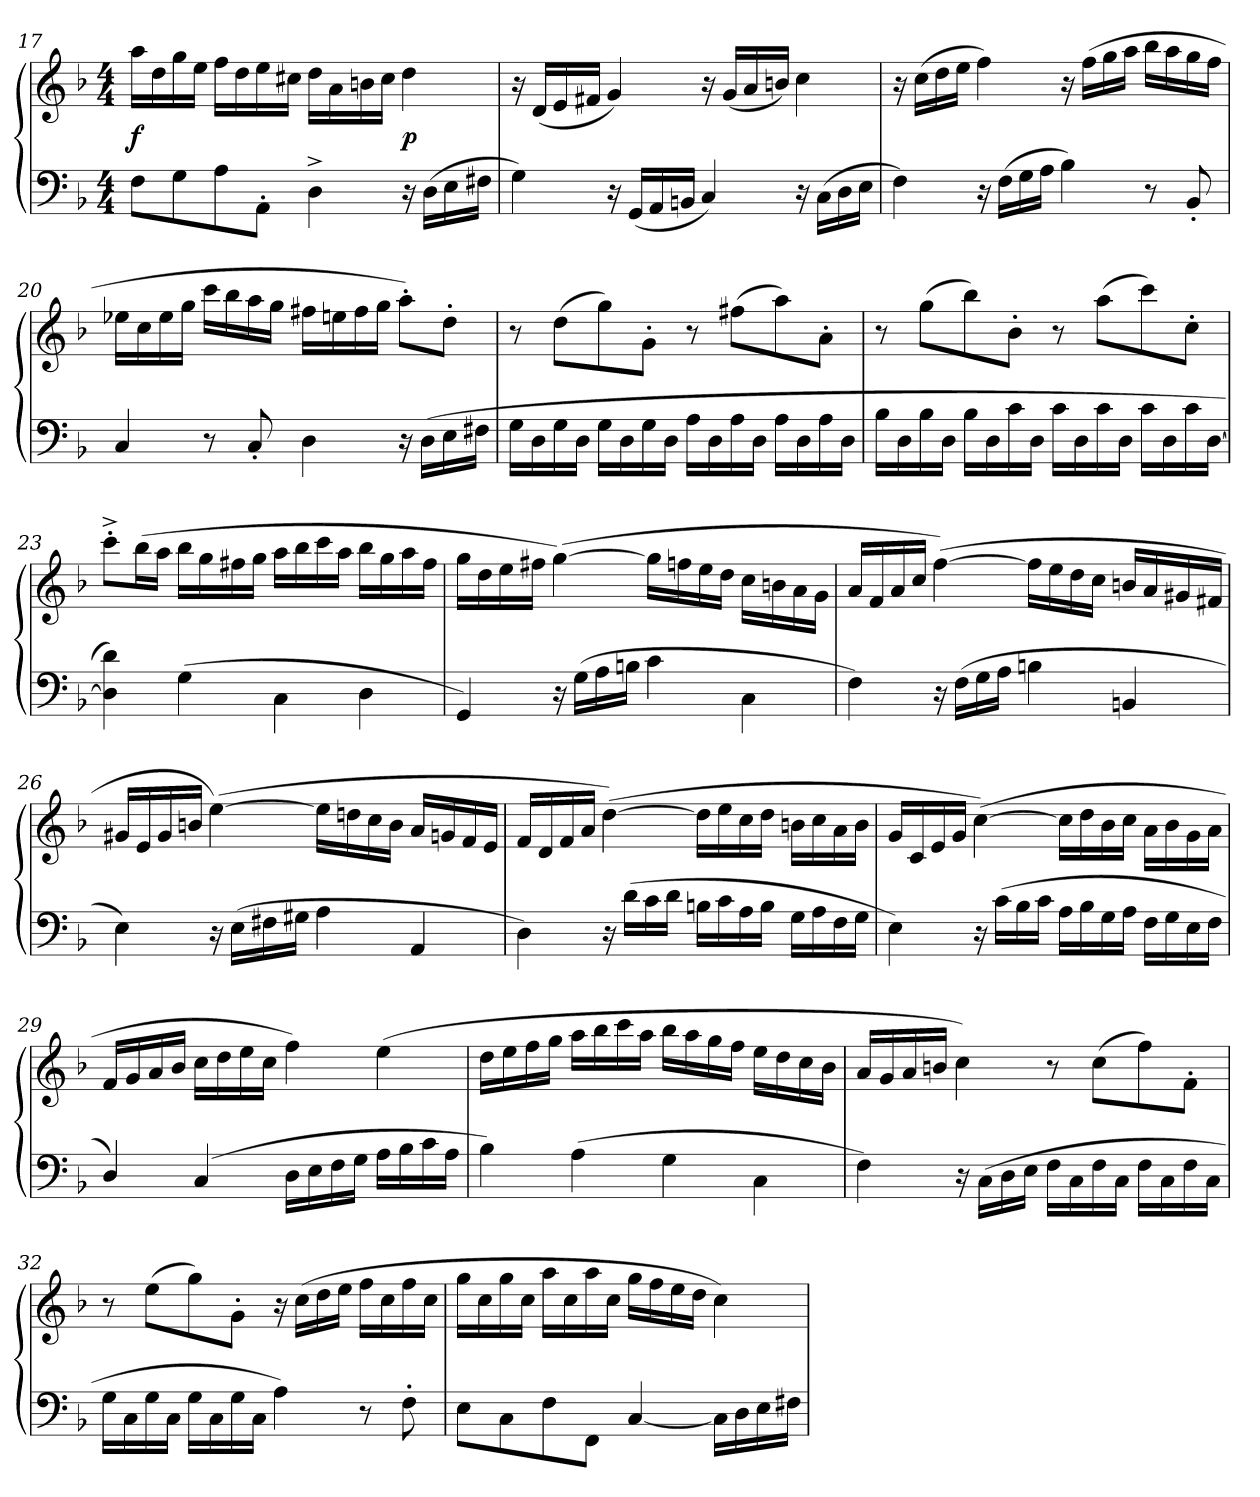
**kern	**kern	**dynam
*part1	*part1	*part1
*staff2	*staff1	*staff1/2
*clefF4	*clefG2	*
*k[b-]	*k[b-]	*
*F:	*F:	*
*M4/4	*M4/4	*
=17	=17	=17
8F\L	16aa\LL	f
.	16dd\	.
8G\	16gg\	.
.	16ee\JJ	.
8A\	16ff\LL	.
.	16dd\	.
8AA'\J	16ee\	.
.	16cc#X\JJ	.
4D^\	16dd\LL	.
.	16a\	.
.	16bn\	.
.	16cc#\JJ	.
16r	4dd\	p
(16D\LL	.	.
16E\	.	.
16F#X\JJ	.	.
=18	=18	=18
4G\)	16r	.
.	(16d/LL	.
.	16e/	.
.	16f#X/JJ	.
16r	4g/)	.
(16GG/LL	.	.
16AA/	.	.
16BBn/JJ	.	.
4C/)	16r	.
.	(16g/LL	.
.	16a/	.
.	16bn/JJ)	.
16r	4cc\	.
(16C\LL	.	.
16D\	.	.
16E\JJ	.	.
=19	=19	=19
4F\)	16r	.
.	(16cc\LL	.
.	16dd\	.
.	16ee\JJ	.
16r	4ff\)	.
(16F\LL	.	.
16G\	.	.
16A\JJ	.	.
4B-\)	16r	.
.	(16ff\LL	.
.	16gg\	.
.	16aa\JJ	.
8r	16bb-\LL	.
.	16aa\	.
8BB-'/	16gg\	.
.	16ff\JJ	.
=20	=20	=20
4C/	16ee-X\LL	.
.	16cc\	.
.	16ee-\	.
.	16gg\JJ	.
8r	16ccc\LL	.
.	16bb-\	.
8C'/	16aa\	.
.	16gg\JJ	.
4D\	16ff#X\LL	.
.	16een\	.
.	16ff#\	.
.	16gg\JJ	.
16r	8aa'\L)	.
(16D\LL	.	.
16E\	8dd'\J	.
16F#X\JJ	.	.
=21	=21	=21
16G\LL	8r	.
16D\	.	.
16G\	(8dd\L	.
16D\JJ	.	.
16G\LL	8gg\)	.
16D\	.	.
16G\	8g'\J	.
16D\JJ	.	.
16A\LL	8r	.
16D\	.	.
16A\	(8ff#X\L	.
16D\JJ	.	.
16A\LL	8aa\)	.
16D\	.	.
16A\	8a'\J	.
16D\JJ	.	.
=22	=22	=22
16B-\LL	8r	.
16D\	.	.
16B-\	(8gg\L	.
16D\JJ	.	.
16B-\LL	8bb-\)	.
16D\	.	.
16c\	8b-'\J	.
16D\JJ	.	.
16c\LL	8r	.
16D\	.	.
16c\	(8aa\L	.
16D\JJ	.	.
16c\LL	8ccc\)	.
16D\	.	.
16c\	8cc'\J	.
[16D\JJ	.	.
=23	=23	=23
4D]\ 4d\)	8ccc'^\L	.
.	(16bb-\L	.
.	16aa\JJ	.
(4G\	16bb-\LL	.
.	16gg\	.
.	16ff#X\	.
.	16gg\JJ	.
4C\	16aa\LL	.
.	16bb-\	.
.	16ccc\	.
.	16aa\JJ	.
4D\	16bb-\LL	.
.	16gg\	.
.	16aa\	.
.	16ff#\JJ	.
=24	=24	=24
4GG/)	16gg\LL	.
.	16dd\	.
.	16ee\	.
.	16ff#X\JJ	.
16r	([4gg\)	.
(16G\LL	.	.
16A\	.	.
16Bn\JJ	.	.
4c\	16gg\LL]	.
.	16ffn\	.
.	16ee\	.
.	16dd\JJ	.
4C\	16cc\LL	.
.	16bn\	.
.	16a\	.
.	16g\JJ	.
=25	=25	=25
4F\)	16a/LL	.
.	16f/	.
.	16a/	.
.	16cc/JJ	.
16r	([4ff\)	.
(16F\LL	.	.
16G\	.	.
16A\JJ	.	.
4Bn\	16ff\LL]	.
.	16ee\	.
.	16dd\	.
.	16cc\JJ	.
4BBn/	16bn/LL	.
.	16a/	.
.	16g#X/	.
.	16f#X/JJ	.
=26	=26	=26
4E\)	16g#X/LL	.
.	16e/	.
.	16g#/	.
.	16bn/JJ	.
16r	([4ee\)	.
(16E\LL	.	.
16F#X\	.	.
16G#X\JJ	.	.
4A\	16ee\LL]	.
.	16ddn\	.
.	16cc\	.
.	16b\JJ	.
4AA/	16a/LL	.
.	16gn/	.
.	16f/	.
.	16e/JJ	.
=27	=27	=27
4D\)	16f/LL	.
.	16d/	.
.	16f/	.
.	16a/JJ	.
16r	([4dd\)	.
(16d\LL	.	.
16c\	.	.
16d\JJ	.	.
16Bn\LL	16dd\LL]	.
16c\	16ee\	.
16A\	16cc\	.
16B\JJ	16dd\JJ	.
16G\LL	16bn\LL	.
16A\	16cc\	.
16F\	16a\	.
16G\JJ	16b\JJ	.
=28	=28	=28
4E\)	16g/LL	.
.	16c/	.
.	16e/	.
.	16g/JJ	.
16r	([4cc\)	.
(16c\LL	.	.
16B-\	.	.
16c\JJ	.	.
16A\LL	16cc\LL]	.
16B-\	16dd\	.
16G\	16b-\	.
16A\JJ	16cc\JJ	.
16F\LL	16a\LL	.
16G\	16b-\	.
16E\	16g\	.
16F\JJ	16a\JJ	.
=29	=29	=29
4D/)	16f/LL	.
.	16g/	.
.	16a/	.
.	16b-/JJ	.
(4C/	16cc\LL	.
.	16dd\	.
.	16ee\	.
.	16cc\JJ	.
16D\LL	4ff\)	.
16E\	.	.
16F\	.	.
16G\JJ	.	.
16A\LL	(4ee\	.
16B-\	.	.
16c\	.	.
16A\JJ	.	.
=30	=30	=30
4B-\)	16dd\LL	.
.	16ee\	.
.	16ff\	.
.	16gg\JJ	.
(4A\	16aa\LL	.
.	16bb-\	.
.	16ccc\	.
.	16aa\JJ	.
4G\	16bb-\LL	.
.	16aa\	.
.	16gg\	.
.	16ff\JJ	.
4C\	16ee\LL	.
.	16dd\	.
.	16cc\	.
.	16b-\JJ	.
=31	=31	=31
4F\)	16a/LL	.
.	16g/	.
.	16a/	.
.	16bn/JJ	.
16r	4cc\)	.
(16C\LL	.	.
16D\	.	.
16E\JJ	.	.
16F\LL	8r	.
16C\	.	.
16F\	(8cc\L	.
16C\JJ	.	.
16F\LL	8ff\)	.
16C\	.	.
16F\	8f'\J	.
16C\JJ	.	.
=32	=32	=32
16G\LL	8r	.
16C\	.	.
16G\	(8ee\L	.
16C\JJ	.	.
16G\LL	8gg\)	.
16C\	.	.
16G\	8g'\J	.
16C\JJ	.	.
4A\)	16r	.
.	(16cc\LL	.
.	16dd\	.
.	16ee\JJ	.
8r	16ff\LL	.
.	16cc\	.
8F'\	16ff\	.
.	16cc\JJ	.
=33	=33	=33
8E\L	16gg\LL	.
.	16cc\	.
8C\	16gg\	.
.	16cc\JJ	.
8F\	16aa\LL	.
.	16cc\	.
8FF\J	16aa\	.
.	16cc\JJ	.
[4C/	16gg\LL	.
.	16ff\	.
.	16ee\	.
.	16dd\JJ	.
16C\LL]	4cc\)	.
16D\	.	.
16E\	.	.
16F#X\JJ	.	.
=	=	=
*-	*-	*-
